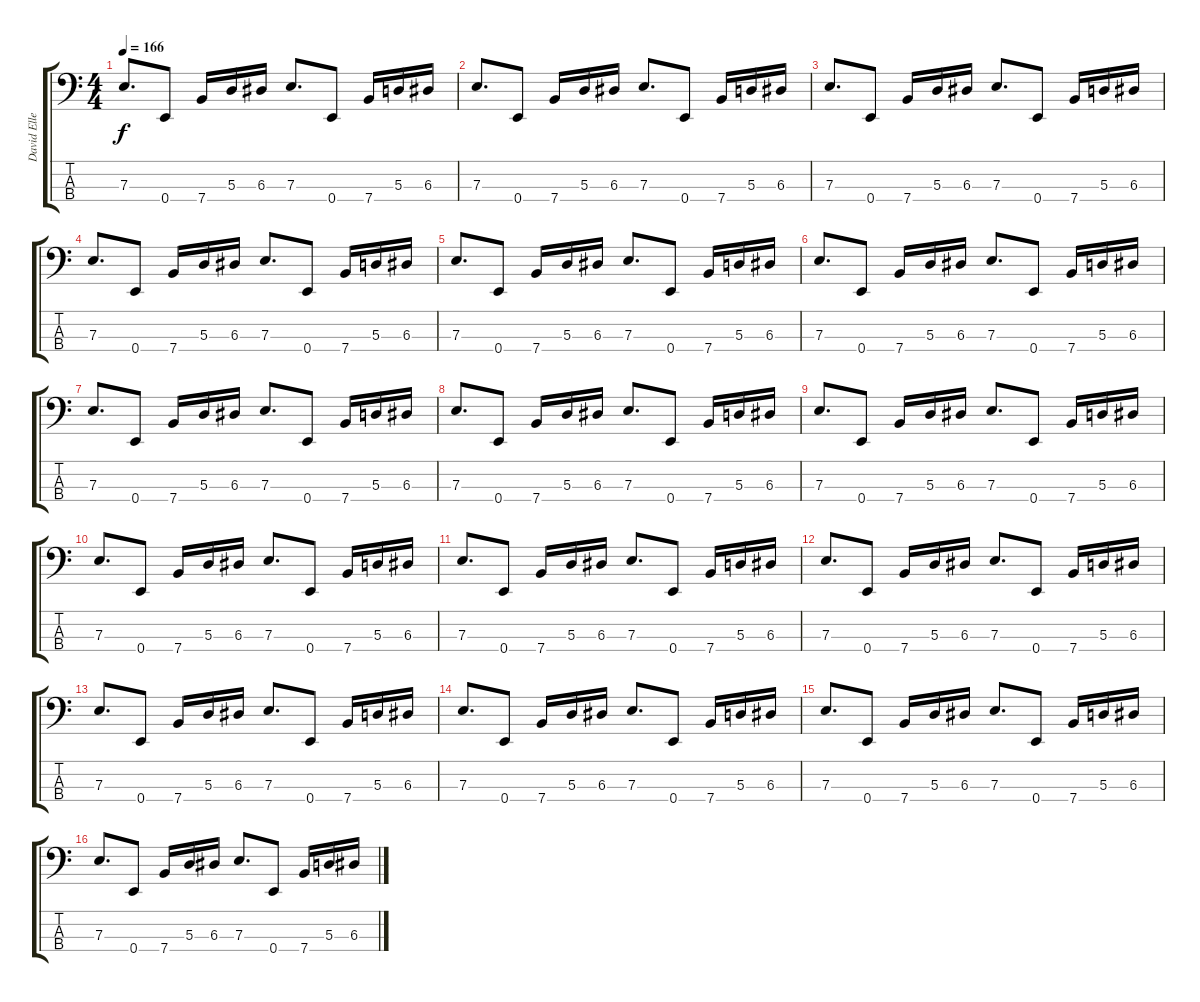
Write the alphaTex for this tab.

\track ("David Ellefson" "David Elle") {instrument electricbasspick}
\staff {score tabs}
\tuning (G2 D2 A1 E1) {hide}
\ts (4 4)
\tempo 166
\clef f4
\ks c
7.3.8{d dy f} 0.4.8 7.4.16 5.3.16 6.3.16 7.3.8{d} 0.4.8 7.4.16 5.3.16 6.3.16 |
7.3.8{d} 0.4.8 7.4.16 5.3.16 6.3.16 7.3.8{d} 0.4.8 7.4.16 5.3.16 6.3.16 |
7.3.8{d} 0.4.8 7.4.16 5.3.16 6.3.16 7.3.8{d} 0.4.8 7.4.16 5.3.16 6.3.16 |
7.3.8{d} 0.4.8 7.4.16 5.3.16 6.3.16 7.3.8{d} 0.4.8 7.4.16 5.3.16 6.3.16 |
7.3.8{d} 0.4.8 7.4.16 5.3.16 6.3.16 7.3.8{d} 0.4.8 7.4.16 5.3.16 6.3.16 |
7.3.8{d} 0.4.8 7.4.16 5.3.16 6.3.16 7.3.8{d} 0.4.8 7.4.16 5.3.16 6.3.16 |
7.3.8{d} 0.4.8 7.4.16 5.3.16 6.3.16 7.3.8{d} 0.4.8 7.4.16 5.3.16 6.3.16 |
7.3.8{d} 0.4.8 7.4.16 5.3.16 6.3.16 7.3.8{d} 0.4.8 7.4.16 5.3.16 6.3.16 |
7.3.8{d} 0.4.8 7.4.16 5.3.16 6.3.16 7.3.8{d} 0.4.8 7.4.16 5.3.16 6.3.16 |
7.3.8{d} 0.4.8 7.4.16 5.3.16 6.3.16 7.3.8{d} 0.4.8 7.4.16 5.3.16 6.3.16 |
7.3.8{d} 0.4.8 7.4.16 5.3.16 6.3.16 7.3.8{d} 0.4.8 7.4.16 5.3.16 6.3.16 |
7.3.8{d} 0.4.8 7.4.16 5.3.16 6.3.16 7.3.8{d} 0.4.8 7.4.16 5.3.16 6.3.16 |
7.3.8{d} 0.4.8 7.4.16 5.3.16 6.3.16 7.3.8{d} 0.4.8 7.4.16 5.3.16 6.3.16 |
7.3.8{d} 0.4.8 7.4.16 5.3.16 6.3.16 7.3.8{d} 0.4.8 7.4.16 5.3.16 6.3.16 |
7.3.8{d} 0.4.8 7.4.16 5.3.16 6.3.16 7.3.8{d} 0.4.8 7.4.16 5.3.16 6.3.16 |
7.3.8{d} 0.4.8 7.4.16 5.3.16 6.3.16 7.3.8{d} 0.4.8 7.4.16 5.3.16 6.3.16
